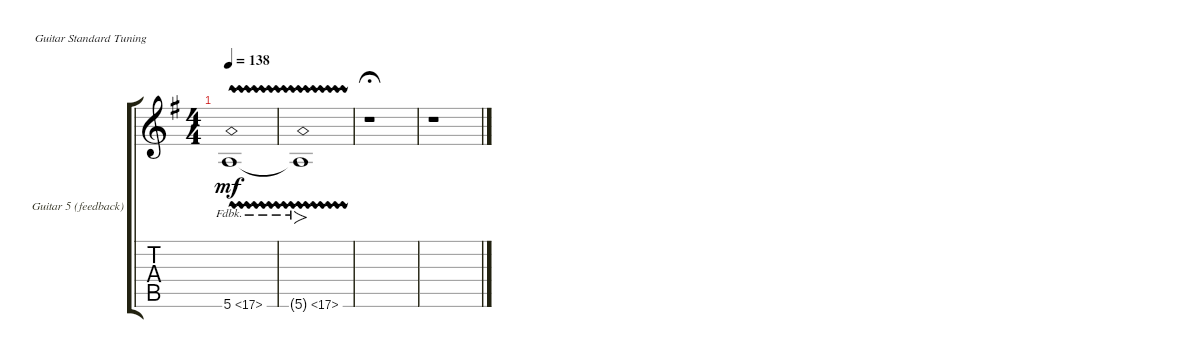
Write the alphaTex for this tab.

\defaultSystemsLayout 4
\bracketExtendMode groupsimilarinstruments
\useSystemSignSeparator
\multiBarRest
\multiTrackTrackNamePolicy allsystems
\firstSystemTrackNameMode fullname
\firstSystemTrackNameOrientation horizontal
\otherSystemsTrackNameOrientation horizontal
\defaultBarNumberDisplay FirstOfSystem
\track ("Guitar 5 (feedback)" "Gtr. 5") {multiBarRest instrument overdrivenguitar}
\staff {score tabs}
\tuning (E4 B3 G3 D3 A2 E2)
\ts (4 4)
\tempo 138
\clef g2
\ks g
5.6{fh 12 vw t}.1{dy mf} |
5.6{fh 12 vw t}.1{fo} |
r.1{fermata (medium 0.52)} |
r.1
